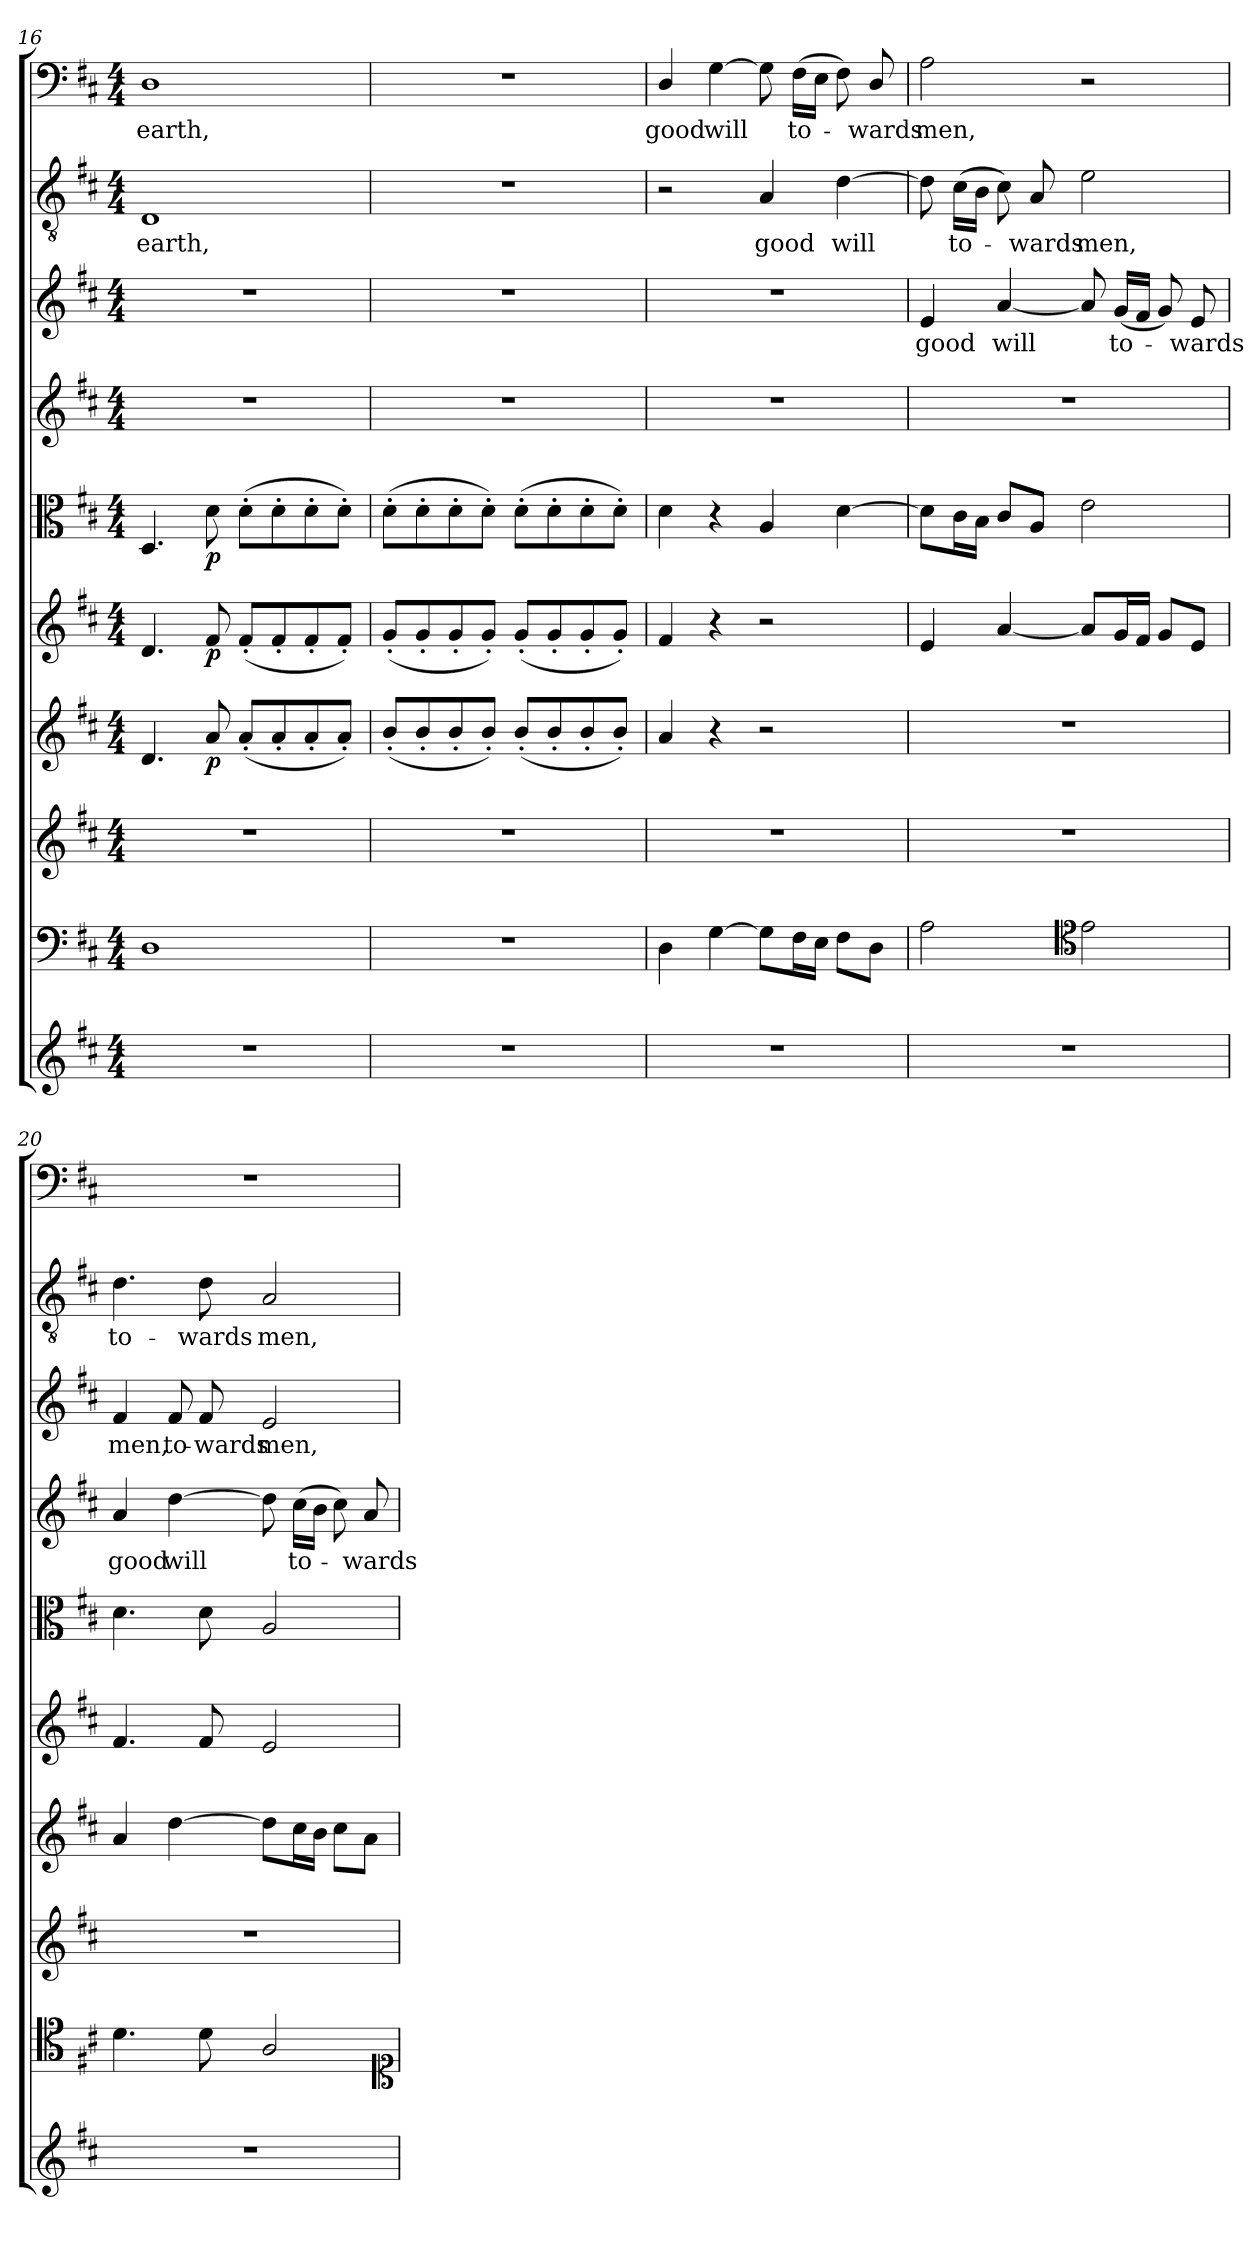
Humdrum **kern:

**kern	**kern	**kern	**kern	**dynam	**kern	**dynam	**kern	**dynam	**kern	**text	**kern	**text	**kern	**text	**kern	**text
*part10	*part9	*part8	*part7	*part7	*part6	*part6	*part5	*part5	*part4	*part4	*part3	*part3	*part2	*part2	*part1	*part1
*staff10	*staff9	*staff8	*staff7	*staff7	*staff6	*staff6	*staff5	*staff5	*staff4	*staff4	*staff3	*staff3	*staff2	*staff2	*staff1	*staff1
*clefG2	*clefF4	*clefG2	*clefG2	*	*clefG2	*	*clefC3	*	*clefG2	*	*clefG2	*	*clefGv2	*	*clefF4	*
*k[f#c#]	*k[f#c#]	*k[f#c#]	*k[f#c#]	*	*k[f#c#]	*	*k[f#c#]	*	*k[f#c#]	*	*k[f#c#]	*	*k[f#c#]	*	*k[f#c#]	*
*D:	*D:	*D:	*D:	*	*D:	*	*D:	*	*D:	*	*D:	*	*D:	*	*D:	*
*M4/4	*M4/4	*M4/4	*M4/4	*	*M4/4	*	*M4/4	*	*M4/4	*	*M4/4	*	*M4/4	*	*M4/4	*
=16	=16	=16	=16	=16	=16	=16	=16	=16	=16	=16	=16	=16	=16	=16	=16	=16
1r	1D/	1r	4.d/	.	4.d/	.	4.D/	.	1r	.	1r	.	1D/	earth,	1D/	earth,
.	.	.	8a/	p	8f#/	p	8d\	p	.	.	.	.	.	.	.	.
.	.	.	(8a'/L	.	(8f#'/L	.	(8d'\L	.	.	.	.	.	.	.	.	.
.	.	.	8a'/	.	8f#'/	.	8d'\	.	.	.	.	.	.	.	.	.
.	.	.	8a'/	.	8f#'/	.	8d'\	.	.	.	.	.	.	.	.	.
.	.	.	8a'/J)	.	8f#'/J)	.	8d'\J)	.	.	.	.	.	.	.	.	.
=17	=17	=17	=17	=17	=17	=17	=17	=17	=17	=17	=17	=17	=17	=17	=17	=17
1r	1r	1r	(8b'/L	.	(8g'/L	.	(8d'\L	.	1r	.	1r	.	1r	.	1r	.
.	.	.	8b'/	.	8g'/	.	8d'\	.	.	.	.	.	.	.	.	.
.	.	.	8b'/	.	8g'/	.	8d'\	.	.	.	.	.	.	.	.	.
.	.	.	8b'/J)	.	8g'/J)	.	8d'\J)	.	.	.	.	.	.	.	.	.
.	.	.	(8b'/L	.	(8g'/L	.	(8d'\L	.	.	.	.	.	.	.	.	.
.	.	.	8b'/	.	8g'/	.	8d'\	.	.	.	.	.	.	.	.	.
.	.	.	8b'/	.	8g'/	.	8d'\	.	.	.	.	.	.	.	.	.
.	.	.	8b'/J)	.	8g'/J)	.	8d'\J)	.	.	.	.	.	.	.	.	.
=18	=18	=18	=18	=18	=18	=18	=18	=18	=18	=18	=18	=18	=18	=18	=18	=18
1r	4D\	1r	4a/	.	4f#/	.	4d\	.	1r	.	1r	.	2r	.	4D/	good
.	[4G\	.	4r	.	4r	.	4r	.	.	.	.	.	.	.	[4G\	will
.	8G\L]	.	2r	.	2r	.	4A/	.	.	.	.	.	4A/	good	8G\]	.
.	16F#\L	.	.	.	.	.	.	.	.	.	.	.	.	.	(16F#\LL	to-
.	16E\JJ	.	.	.	.	.	.	.	.	.	.	.	.	.	16E\JJ	.
.	8F#\L	.	.	.	.	.	[4d\	.	.	.	.	.	[4d\	will	8F#\)	.
.	8D\J	.	.	.	.	.	.	.	.	.	.	.	.	.	8D/	-wards
=19	=19	=19	=19	=19	=19	=19	=19	=19	=19	=19	=19	=19	=19	=19	=19	=19
1r	2A\	1r	1r	.	4e/	.	8d\L]	.	1r	.	4e/	good	8d\]	.	2A\	men,
.	.	.	.	.	.	.	16c#\L	.	.	.	.	.	(16c#\LL	to-	.	.
.	.	.	.	.	.	.	16B\JJ	.	.	.	.	.	16B\JJ	.	.	.
.	.	.	.	.	[4a/	.	8c#/L	.	.	.	[4a/	will	8c#\)	.	.	.
.	.	.	.	.	.	.	8A/J	.	.	.	.	.	8A/	-wards	.	.
*	*clefC4	*	*	*	*	*	*	*	*	*	*	*	*	*	*	*
.	2e\	.	.	.	8a/L]	.	2e\	.	.	.	8a/]	.	2e\	men,	2r	.
.	.	.	.	.	16g/L	.	.	.	.	.	(16g/LL	to-	.	.	.	.
.	.	.	.	.	16f#/JJ	.	.	.	.	.	16f#/JJ	.	.	.	.	.
.	.	.	.	.	8g/L	.	.	.	.	.	8g/)	.	.	.	.	.
.	.	.	.	.	8e/J	.	.	.	.	.	8e/	-wards	.	.	.	.
=20	=20	=20	=20	=20	=20	=20	=20	=20	=20	=20	=20	=20	=20	=20	=20	=20
1r	4.d\	1r	4a/	.	4.f#/	.	4.d\	.	4a/	good	4f#/	men,	4.d\	to-	1r	.
.	.	.	[4dd\	.	.	.	.	.	[4dd\	will	8f#/	to-	.	.	.	.
.	8d\	.	.	.	8f#/	.	8d\	.	.	.	8f#/	-wards	8d\	-wards	.	.
.	2A/	.	8dd\L]	.	2e/	.	2A/	.	8dd\]	.	2e/	men,	2A/	men,	.	.
.	.	.	16cc#\L	.	.	.	.	.	(16cc#\LL	to-	.	.	.	.	.	.
.	.	.	16b\JJ	.	.	.	.	.	16b\JJ	.	.	.	.	.	.	.
.	.	.	8cc#\L	.	.	.	.	.	8cc#\)	.	.	.	.	.	.	.
.	.	.	8a\J	.	.	.	.	.	8a/	-wards	.	.	.	.	.	.
*	*clefC1	*	*	*	*	*	*	*	*	*	*	*	*	*	*	*
=	=	=	=	=	=	=	=	=	=	=	=	=	=	=	=	=
*-	*-	*-	*-	*-	*-	*-	*-	*-	*-	*-	*-	*-	*-	*-	*-	*-
